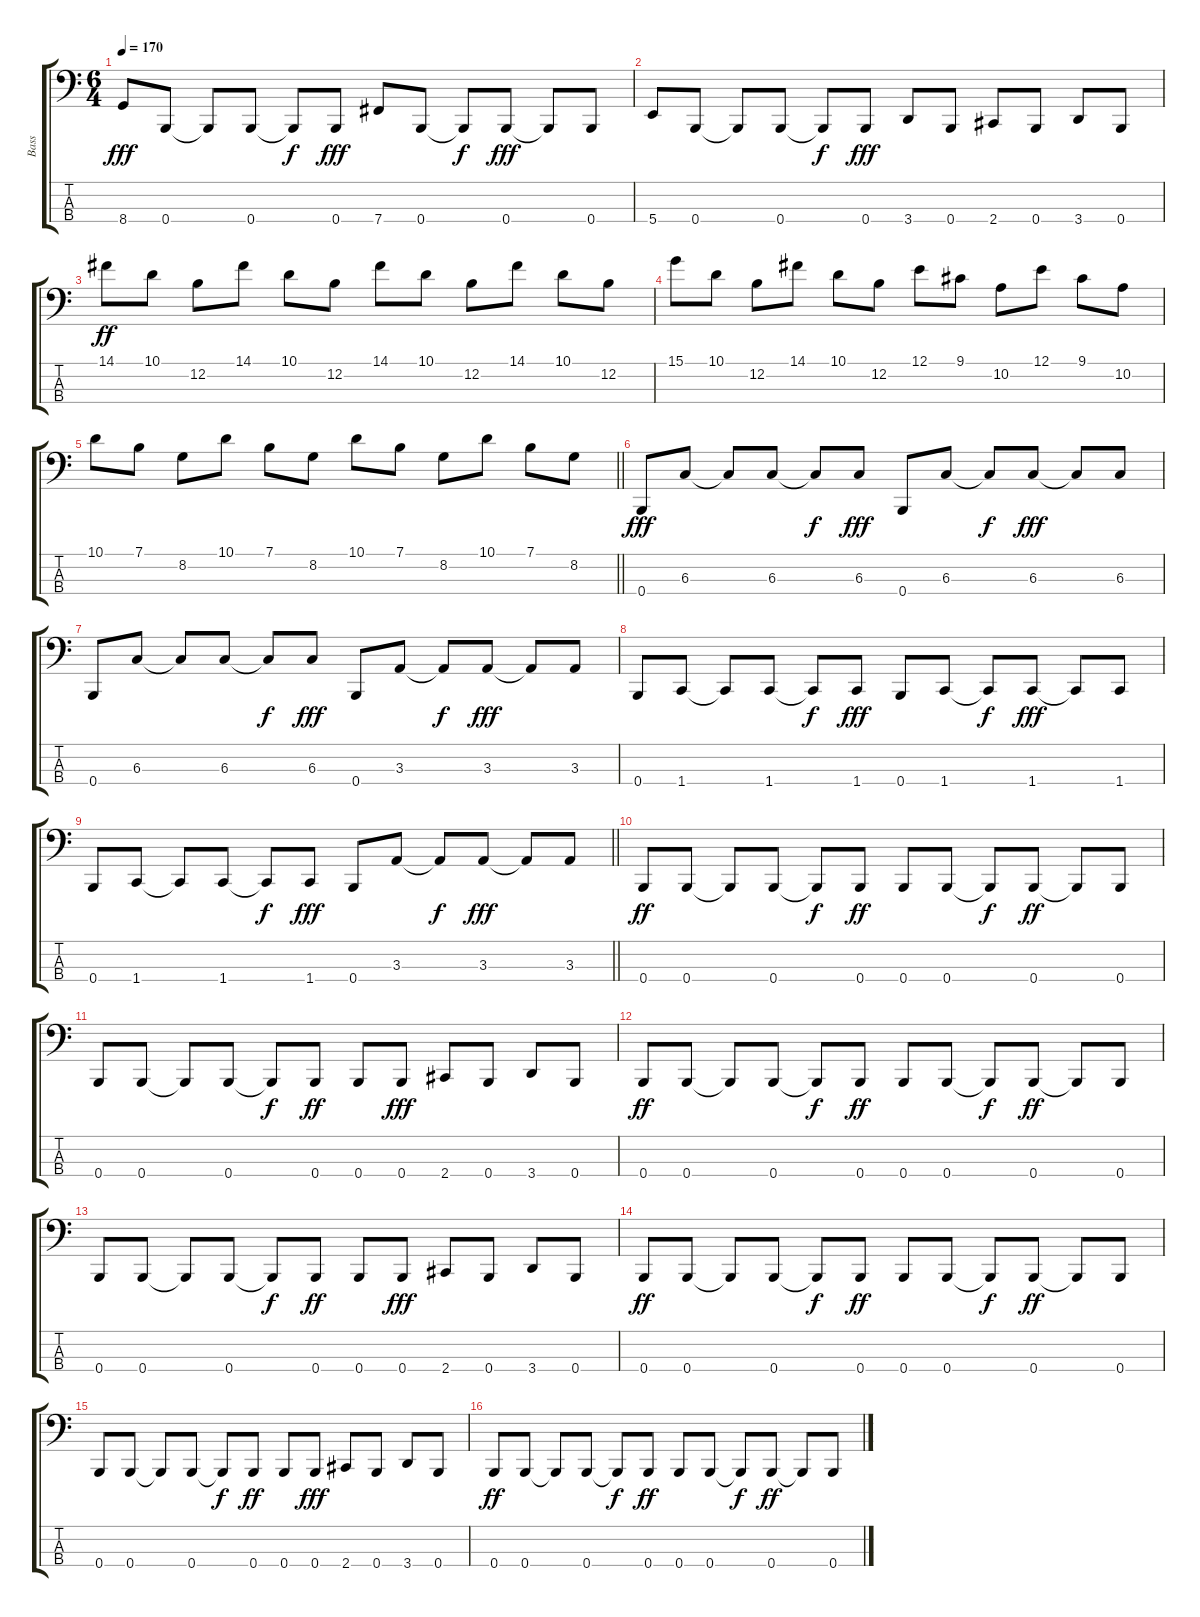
\track ("Bass" "Bass") {instrument electricbassfinger}
\staff {score tabs}
\tuning (E2 B1 Gb1 B0) {hide}
\ts (6 4)
\tempo 170
\clef f4
\ks c
8.4.8{dy fff} 0.4.8 0.4{t}.8 0.4.8 0.4{t}.8{dy f} 0.4.8{dy fff} 7.4.8 0.4.8 0.4{t}.8{dy f} 0.4.8{dy fff} 0.4{t}.8 0.4.8 |
5.4.8 0.4.8 0.4{t}.8 0.4.8 0.4{t}.8{dy f} 0.4.8{dy fff} 3.4.8 0.4.8 2.4.8 0.4.8 3.4.8 0.4.8 |
14.1.8{dy ff} 10.1.8 12.2.8 14.1.8 10.1.8 12.2.8 14.1.8 10.1.8 12.2.8 14.1.8 10.1.8 12.2.8 |
15.1.8 10.1.8 12.2.8 14.1.8 10.1.8 12.2.8 12.1.8 9.1.8 10.2.8 12.1.8 9.1.8 10.2.8 |
\barLineRight lightlight
10.1.8 7.1.8 8.2.8 10.1.8 7.1.8 8.2.8 10.1.8 7.1.8 8.2.8 10.1.8 7.1.8 8.2.8 |
0.4.8{dy fff} 6.3.8 6.3{t}.8 6.3.8 6.3{t}.8{dy f} 6.3.8{dy fff} 0.4.8 6.3.8 6.3{t}.8{dy f} 6.3.8{dy fff} 6.3{t}.8 6.3.8 |
0.4.8 6.3.8 6.3{t}.8 6.3.8 6.3{t}.8{dy f} 6.3.8{dy fff} 0.4.8 3.3.8 3.3{t}.8{dy f} 3.3.8{dy fff} 3.3{t}.8 3.3.8 |
0.4.8 1.4.8 1.4{t}.8 1.4.8 1.4{t}.8{dy f} 1.4.8{dy fff} 0.4.8 1.4.8 1.4{t}.8{dy f} 1.4.8{dy fff} 1.4{t}.8 1.4.8 |
\barLineRight lightlight
0.4.8 1.4.8 1.4{t}.8 1.4.8 1.4{t}.8{dy f} 1.4.8{dy fff} 0.4.8 3.3.8 3.3{t}.8{dy f} 3.3.8{dy fff} 3.3{t}.8 3.3.8 |
\section ("" "")
0.4.8{dy ff} 0.4.8 0.4{t}.8 0.4.8 0.4{t}.8{dy f} 0.4.8{dy ff} 0.4.8 0.4.8 0.4{t}.8{dy f} 0.4.8{dy ff} 0.4{t}.8 0.4.8 |
0.4.8 0.4.8 0.4{t}.8 0.4.8 0.4{t}.8{dy f} 0.4.8{dy ff} 0.4.8 0.4.8{dy fff} 2.4.8 0.4.8 3.4.8 0.4.8 |
0.4.8{dy ff} 0.4.8 0.4{t}.8 0.4.8 0.4{t}.8{dy f} 0.4.8{dy ff} 0.4.8 0.4.8 0.4{t}.8{dy f} 0.4.8{dy ff} 0.4{t}.8 0.4.8 |
0.4.8 0.4.8 0.4{t}.8 0.4.8 0.4{t}.8{dy f} 0.4.8{dy ff} 0.4.8 0.4.8{dy fff} 2.4.8 0.4.8 3.4.8 0.4.8 |
0.4.8{dy ff} 0.4.8 0.4{t}.8 0.4.8 0.4{t}.8{dy f} 0.4.8{dy ff} 0.4.8 0.4.8 0.4{t}.8{dy f} 0.4.8{dy ff} 0.4{t}.8 0.4.8 |
0.4.8 0.4.8 0.4{t}.8 0.4.8 0.4{t}.8{dy f} 0.4.8{dy ff} 0.4.8 0.4.8{dy fff} 2.4.8 0.4.8 3.4.8 0.4.8 |
0.4.8{dy ff} 0.4.8 0.4{t}.8 0.4.8 0.4{t}.8{dy f} 0.4.8{dy ff} 0.4.8 0.4.8 0.4{t}.8{dy f} 0.4.8{dy ff} 0.4{t}.8 0.4.8
